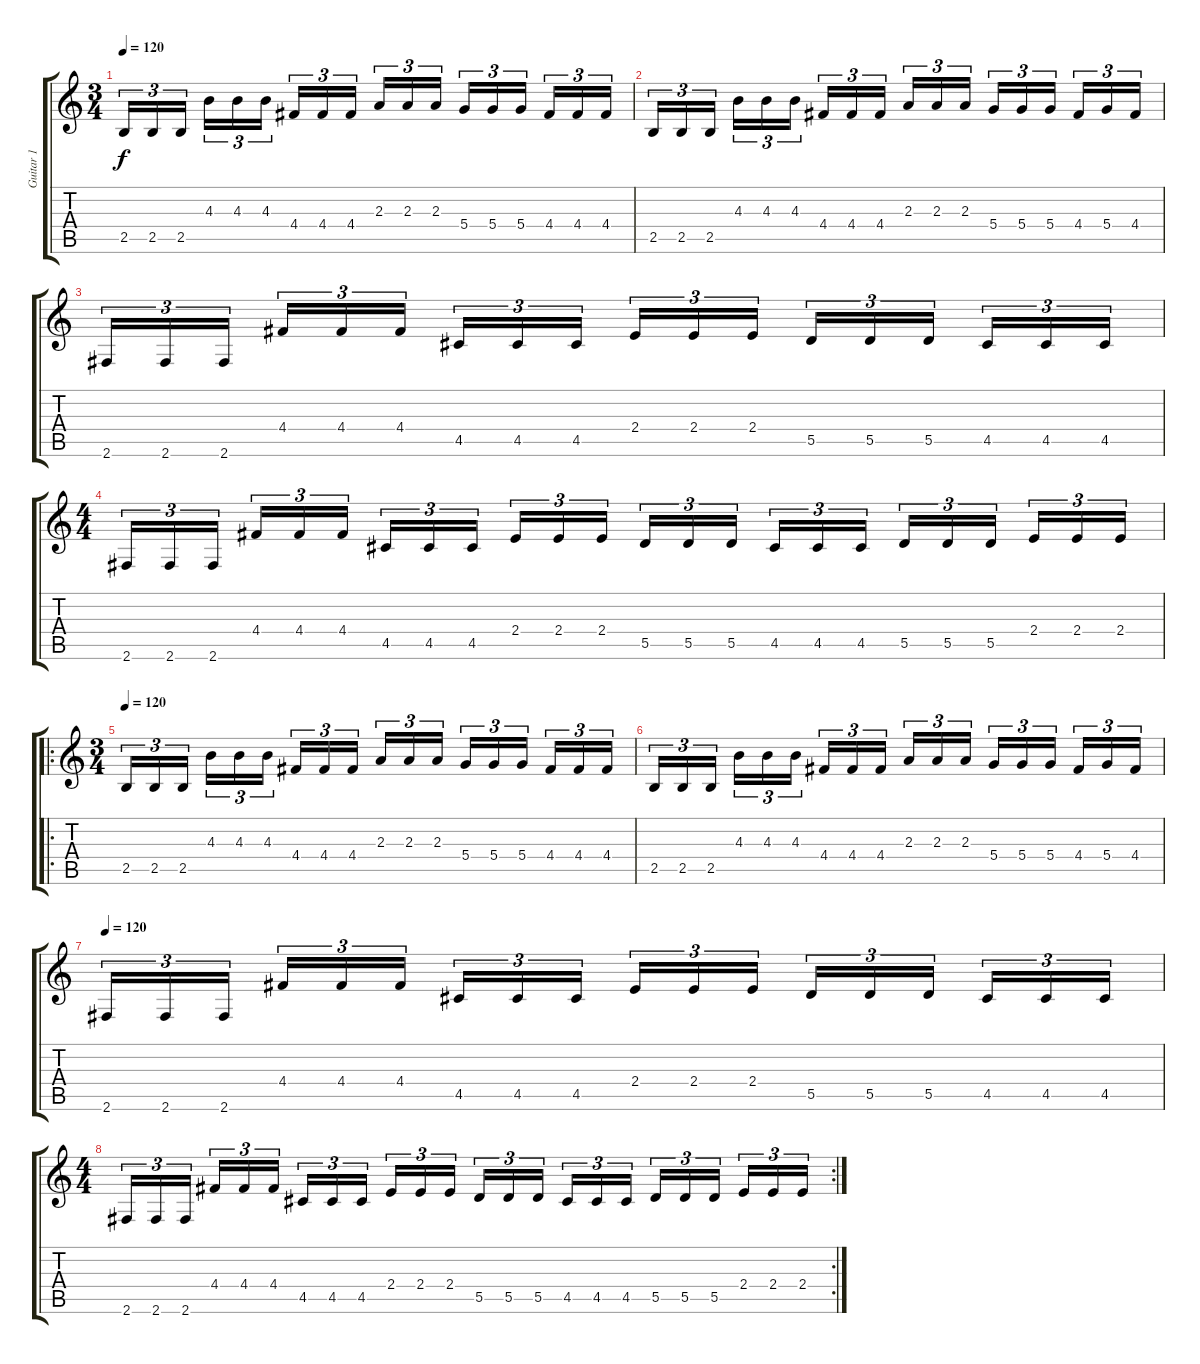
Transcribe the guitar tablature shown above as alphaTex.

\track ("Guitar 1" "Guitar 1") {instrument distortionguitar}
\staff {score tabs}
\tuning (E4 B3 G3 D3 A2 E2) {hide}
\ts (3 4)
\tempo 120
\clef g2
\ks c
2.5.16{tu (3 2) dy f} 2.5.16{tu (3 2)} 2.5.16{tu (3 2) beam splitsecondary} 4.3.16{tu (3 2)} 4.3.16{tu (3 2)} 4.3.16{tu (3 2)} 4.4.16{tu (3 2)} 4.4.16{tu (3 2)} 4.4.16{tu (3 2) beam splitsecondary} 2.3.16{tu (3 2)} 2.3.16{tu (3 2)} 2.3.16{tu (3 2)} 5.4.16{tu (3 2)} 5.4.16{tu (3 2)} 5.4.16{tu (3 2) beam splitsecondary} 4.4.16{tu (3 2)} 4.4.16{tu (3 2)} 4.4.16{tu (3 2)} |
2.5.16{tu (3 2)} 2.5.16{tu (3 2)} 2.5.16{tu (3 2) beam splitsecondary} 4.3.16{tu (3 2)} 4.3.16{tu (3 2)} 4.3.16{tu (3 2)} 4.4.16{tu (3 2)} 4.4.16{tu (3 2)} 4.4.16{tu (3 2) beam splitsecondary} 2.3.16{tu (3 2)} 2.3.16{tu (3 2)} 2.3.16{tu (3 2)} 5.4.16{tu (3 2)} 5.4.16{tu (3 2)} 5.4.16{tu (3 2) beam splitsecondary} 4.4.16{tu (3 2)} 5.4.16{tu (3 2)} 4.4.16{tu (3 2)} |
2.6.16{tu (3 2)} 2.6.16{tu (3 2)} 2.6.16{tu (3 2) beam splitsecondary} 4.4.16{tu (3 2)} 4.4.16{tu (3 2)} 4.4.16{tu (3 2)} 4.5.16{tu (3 2)} 4.5.16{tu (3 2)} 4.5.16{tu (3 2) beam splitsecondary} 2.4.16{tu (3 2)} 2.4.16{tu (3 2)} 2.4.16{tu (3 2)} 5.5.16{tu (3 2)} 5.5.16{tu (3 2)} 5.5.16{tu (3 2) beam splitsecondary} 4.5.16{tu (3 2)} 4.5.16{tu (3 2)} 4.5.16{tu (3 2)} |
\ts (4 4)
2.6.16{tu (3 2)} 2.6.16{tu (3 2)} 2.6.16{tu (3 2) beam splitsecondary} 4.4.16{tu (3 2)} 4.4.16{tu (3 2)} 4.4.16{tu (3 2)} 4.5.16{tu (3 2)} 4.5.16{tu (3 2)} 4.5.16{tu (3 2) beam splitsecondary} 2.4.16{tu (3 2)} 2.4.16{tu (3 2)} 2.4.16{tu (3 2)} 5.5.16{tu (3 2)} 5.5.16{tu (3 2)} 5.5.16{tu (3 2) beam splitsecondary} 4.5.16{tu (3 2)} 4.5.16{tu (3 2)} 4.5.16{tu (3 2)} 5.5.16{tu (3 2)} 5.5.16{tu (3 2)} 5.5.16{tu (3 2) beam splitsecondary} 2.4.16{tu (3 2)} 2.4.16{tu (3 2)} 2.4.16{tu (3 2)} |
\ro
\ts (3 4)
\tempo 120
2.5.16{tu (3 2)} 2.5.16{tu (3 2)} 2.5.16{tu (3 2) beam splitsecondary} 4.3.16{tu (3 2)} 4.3.16{tu (3 2)} 4.3.16{tu (3 2)} 4.4.16{tu (3 2)} 4.4.16{tu (3 2)} 4.4.16{tu (3 2) beam splitsecondary} 2.3.16{tu (3 2)} 2.3.16{tu (3 2)} 2.3.16{tu (3 2)} 5.4.16{tu (3 2)} 5.4.16{tu (3 2)} 5.4.16{tu (3 2) beam splitsecondary} 4.4.16{tu (3 2)} 4.4.16{tu (3 2)} 4.4.16{tu (3 2)} |
2.5.16{tu (3 2)} 2.5.16{tu (3 2)} 2.5.16{tu (3 2) beam splitsecondary} 4.3.16{tu (3 2)} 4.3.16{tu (3 2)} 4.3.16{tu (3 2)} 4.4.16{tu (3 2)} 4.4.16{tu (3 2)} 4.4.16{tu (3 2) beam splitsecondary} 2.3.16{tu (3 2)} 2.3.16{tu (3 2)} 2.3.16{tu (3 2)} 5.4.16{tu (3 2)} 5.4.16{tu (3 2)} 5.4.16{tu (3 2) beam splitsecondary} 4.4.16{tu (3 2)} 5.4.16{tu (3 2)} 4.4.16{tu (3 2)} |
\tempo 120
2.6.16{tu (3 2)} 2.6.16{tu (3 2)} 2.6.16{tu (3 2) beam splitsecondary} 4.4.16{tu (3 2)} 4.4.16{tu (3 2)} 4.4.16{tu (3 2)} 4.5.16{tu (3 2)} 4.5.16{tu (3 2)} 4.5.16{tu (3 2) beam splitsecondary} 2.4.16{tu (3 2)} 2.4.16{tu (3 2)} 2.4.16{tu (3 2)} 5.5.16{tu (3 2)} 5.5.16{tu (3 2)} 5.5.16{tu (3 2) beam splitsecondary} 4.5.16{tu (3 2)} 4.5.16{tu (3 2)} 4.5.16{tu (3 2)} |
\rc 2
\ts (4 4)
2.6.16{tu (3 2)} 2.6.16{tu (3 2)} 2.6.16{tu (3 2) beam splitsecondary} 4.4.16{tu (3 2)} 4.4.16{tu (3 2)} 4.4.16{tu (3 2)} 4.5.16{tu (3 2)} 4.5.16{tu (3 2)} 4.5.16{tu (3 2) beam splitsecondary} 2.4.16{tu (3 2)} 2.4.16{tu (3 2)} 2.4.16{tu (3 2)} 5.5.16{tu (3 2)} 5.5.16{tu (3 2)} 5.5.16{tu (3 2) beam splitsecondary} 4.5.16{tu (3 2)} 4.5.16{tu (3 2)} 4.5.16{tu (3 2)} 5.5.16{tu (3 2)} 5.5.16{tu (3 2)} 5.5.16{tu (3 2) beam splitsecondary} 2.4.16{tu (3 2)} 2.4.16{tu (3 2)} 2.4.16{tu (3 2)}
